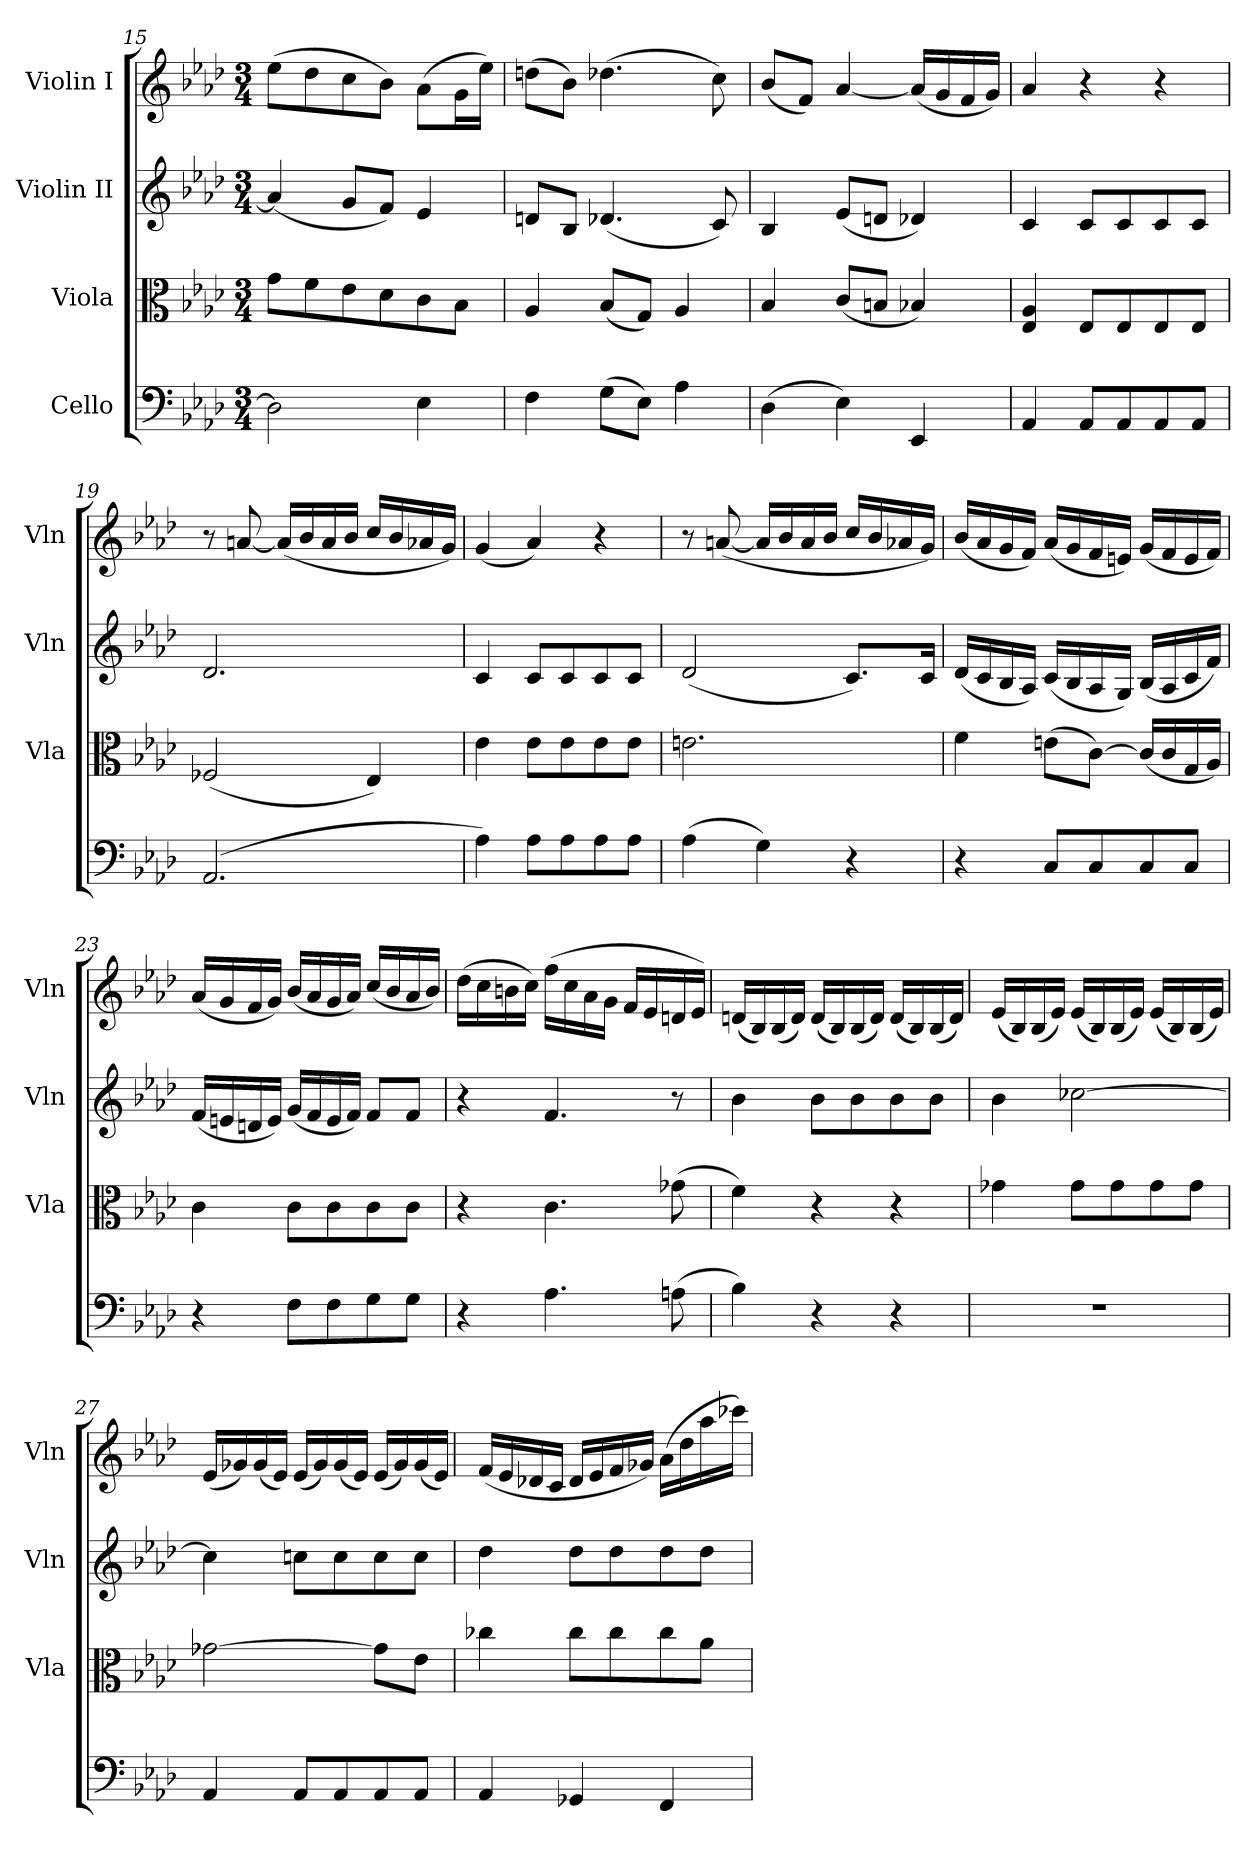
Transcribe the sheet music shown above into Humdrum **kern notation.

**kern	**kern	**kern	**kern
*part4	*part3	*part2	*part1
*staff4	*staff3	*staff2	*staff1
*I"Cello	*I"Viola	*I"Violin II	*I"Violin I
*	*I'Vla	*I'Vln	*I'Vln
*clefF4	*clefC3	*clefG2	*clefG2
*k[b-e-a-d-]	*k[b-e-a-d-]	*k[b-e-a-d-]	*k[b-e-a-d-]
*M3/4	*M3/4	*M3/4	*M3/4
=15	=15	=15	=15
2D-\]	8g\L	(<4a-/]	(>8ee-\L
.	8f\	.	8dd-\
.	8e-\	8g/L	8cc\
.	8d-\	8f/J)	8b-\J)
4E-\	8c\	4e-/	(>8a-\L
.	8B-\J	.	16g\L
.	.	.	16ee-\JJ)
=16	=16	=16	=16
4F\	4A-/	8dn/L	(>8ddn\L
.	.	8B-/J	8b-\J)
(>8G\L	(<8B-/L	(<4.d-X/	(>4.dd-X\
8E-\J)	8G/J)	.	.
4A-\	4A-/	.	.
.	.	8c/)	8cc\)
=17	=17	=17	=17
(>4D-\	4B-/	4B-/	(<8b-/L
.	.	.	8f/J)
4E-\)	(<8c/L	(<8e-/L	[4a-/
.	8Bn/J	8dn/J	.
4EE-/	4B-X/)	4d-X/)	(<16a-/LL]
.	.	.	16g/
.	.	.	16f/
.	.	.	16g/JJ)
=18	=18	=18	=18
4AA-/	4E-/ 4A-/	4c/	4a-/
8AA-/L	8E-/L	8c/L	4r
8AA-/	8E-/	8c/	.
8AA-/	8E-/	8c/	4r
8AA-/J	8E-/J	8c/J	.
=19	=19	=19	=19
(>2.AA-/	(<2F-X/	2.d-/	8r
.	.	.	[8an/
.	.	.	(<16a/LL]
.	.	.	16b-/
.	.	.	16a/
.	.	.	16b-/JJ
.	4E-/)	.	16cc/LL
.	.	.	16b-/
.	.	.	16a-X/
.	.	.	16g/JJ)
=20	=20	=20	=20
4A-\)	4e-\	4c/	(<4g/
8A-\L	8e-\L	8c/L	4a-/)
8A-\	8e-\	8c/	.
8A-\	8e-\	8c/	4r
8A-\J	8e-\J	8c/J	.
=21	=21	=21	=21
(>4A-\	2.en\	(<2d-/	8r
.	.	.	(<[8an/
4G\)	.	.	16a/LL]
.	.	.	16b-/
.	.	.	16a/
.	.	.	16b-/JJ
4r	.	8.c/L)	16cc/LL
.	.	.	16b-/
.	.	.	16a-X/
.	.	16c/Jk	16g/JJ)
!!LO:LB:g=z
=22	=22	=22	=22
4r	4f\	(<16d-/LL	(<16b-/LL
.	.	16c/	16a-/
.	.	16B-/	16g/
.	.	16A-/JJ)	16f/JJ)
8C/L	(>8en\L	(<16c/LL	(<16a-/LL
.	.	16B-/	16g/
8C/	[8c\J)	16A-/	16f/
.	.	16G/JJ)	16en/JJ)
8C/	(<16c/LL]	(<16B-/LL	(<16g/LL
.	16c/	16A-/	16f/
8C/J	16G/	16c/	16e/
.	16A-/JJ)	16f/JJ)	16f/JJ)
=23	=23	=23	=23
4r	4c\	(<16f/LL	(<16a-/LL
.	.	16en/	16g/
.	.	16dn/	16f/
.	.	16e/JJ)	16g/JJ)
8F\L	8c\L	(<16g/LL	(<16b-/LL
.	.	16f/	16a-/
8F\	8c\	16e/	16g/
.	.	16f/JJ)	16a-/JJ)
8G\	8c\	8f/L	(<16cc/LL
.	.	.	16b-/
8G\J	8c\J	8f/J	16a-/
.	.	.	16b-/JJ)
=24	=24	=24	=24
4r	4r	4r	(>16dd-\LL
.	.	.	16cc\
.	.	.	16bn\
.	.	.	16cc\JJ)
4.A-\	4.c\	4.f/	(>16ff\LL
.	.	.	16cc\
.	.	.	16a-\
.	.	.	16g\JJ
.	.	.	16f/LL
.	.	.	16e-/
(>8An\	(>8g-X\	8r	16dn/
.	.	.	16e-/JJ)
=25	=25	=25	=25
4B-\)	4f\)	4b-\	(<16dn/LL
.	.	.	16B-/)
.	.	.	(<16B-/
.	.	.	16d/JJ)
4r	4r	8b-\L	(<16d/LL
.	.	.	16B-/)
.	.	8b-\	(<16B-/
.	.	.	16d/JJ)
4r	4r	8b-\	(<16d/LL
.	.	.	16B-/)
.	.	8b-\J	(<16B-/
.	.	.	16d/JJ)
=26	=26	=26	=26
2.r	4g-X\	4b-\	(<16e-/LL
.	.	.	16B-/)
.	.	.	(<16B-/
.	.	.	16e-/JJ)
.	8g-\L	[2cc-X\	(<16e-/LL
.	.	.	16B-/)
.	8g-\	.	(<16B-/
.	.	.	16e-/JJ)
.	8g-\	.	(<16e-/LL
.	.	.	16B-/)
.	8g-\J	.	(<16B-/
.	.	.	16e-/JJ)
=27	=27	=27	=27
4AA-/	[2g-X\	4cc-\]	(<16e-/LL
.	.	.	16g-X/)
.	.	.	(<16g-/
.	.	.	16e-/JJ)
8AA-/L	.	8ccn\L	(<16e-/LL
.	.	.	16g-/)
8AA-/	.	8cc\	(<16g-/
.	.	.	16e-/JJ)
8AA-/	8g-\L]	8cc\	(<16e-/LL
.	.	.	16g-/)
8AA-/J	8e-\J	8cc\J	(<16g-/
.	.	.	16e-/JJ)
!!LO:LB:g=z
=28	=28	=28	=28
4AA-/	4cc-X\	4dd-\	(<16f/LL
.	.	.	16e-/
.	.	.	16d-X/
.	.	.	16c/JJ
4GG-X/	8cc-\L	8dd-\L	16d-/LL
.	.	.	16e-/
.	8cc-\	8dd-\	16f/
.	.	.	16g-X/JJ)
4FF/	8cc-\	8dd-\	(>16a-\LL
.	.	.	16dd-\
.	8a-\J	8dd-\J	16aa-\
.	.	.	16ccc-X\JJ)
=	=	=	=
*-	*-	*-	*-
